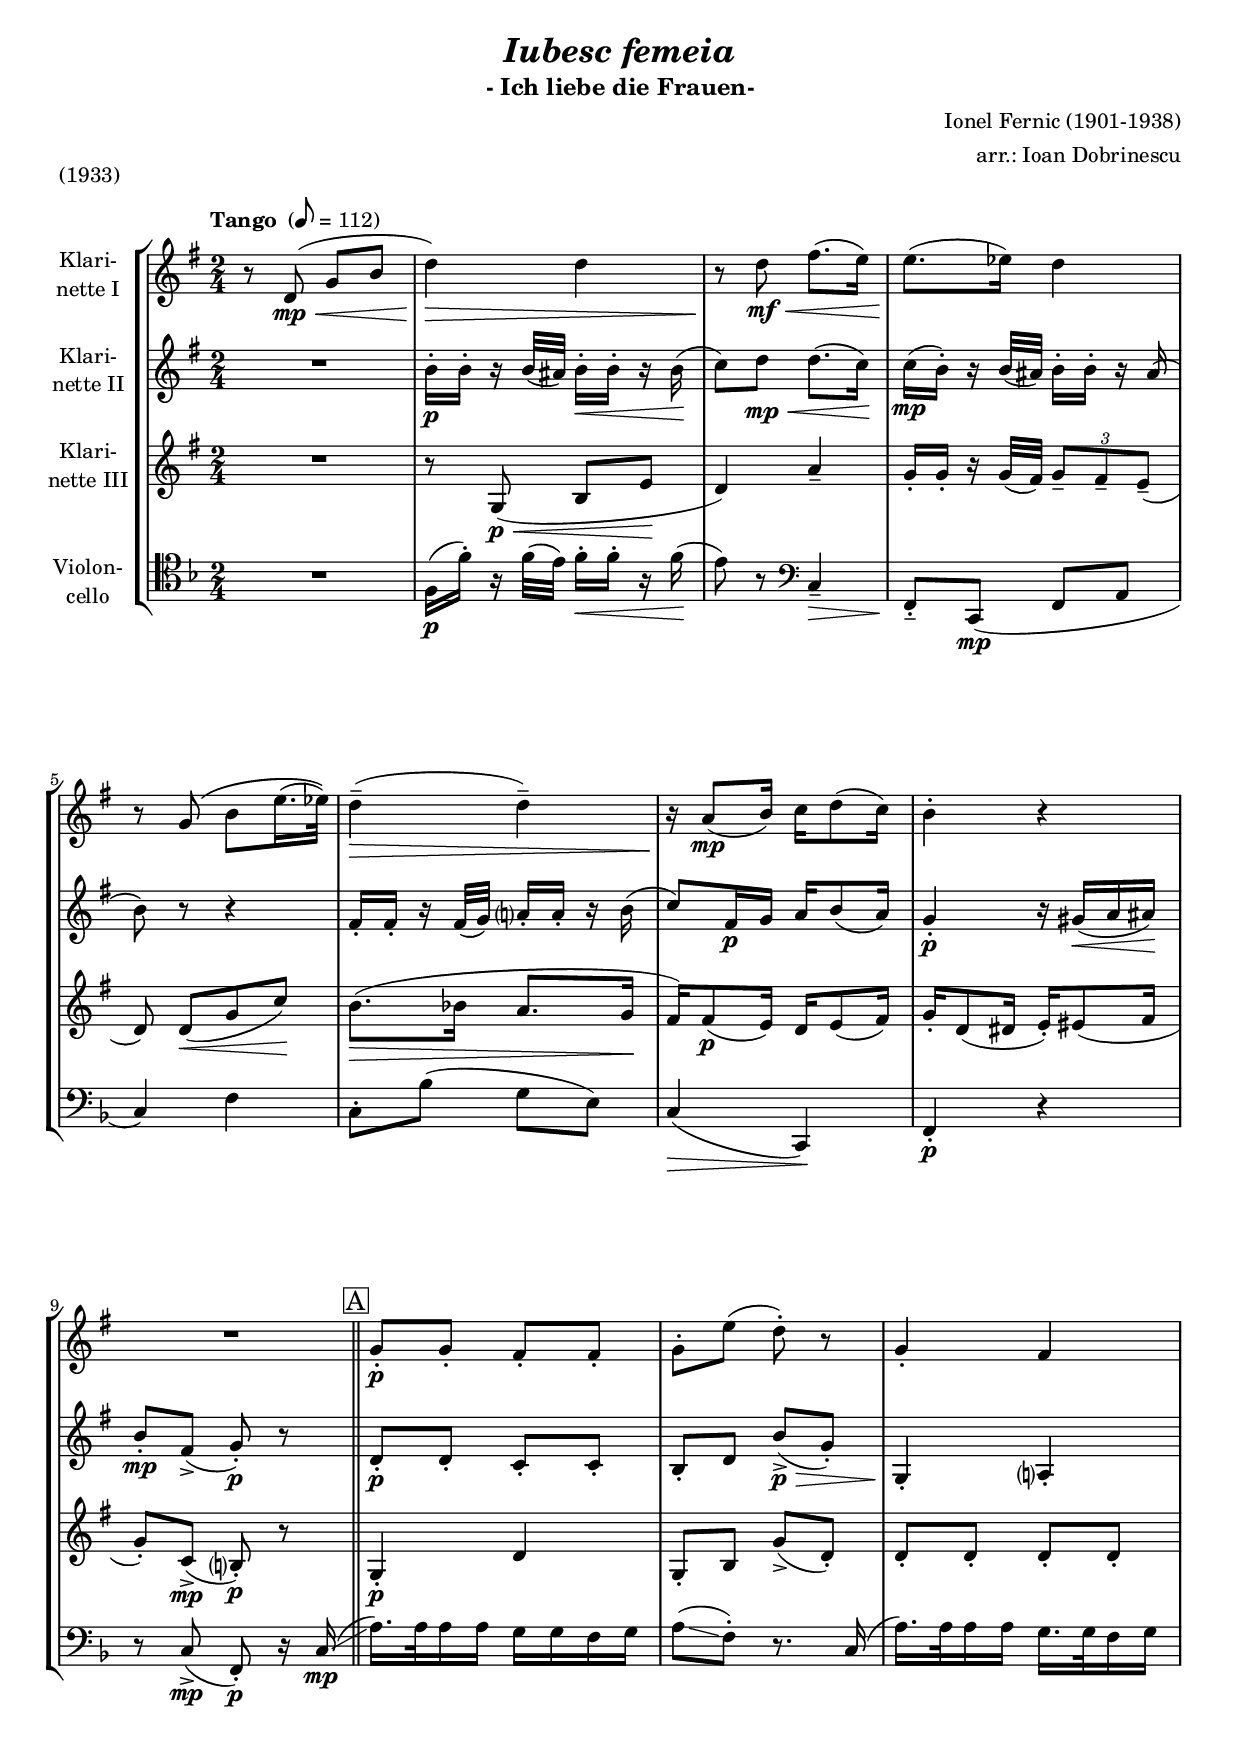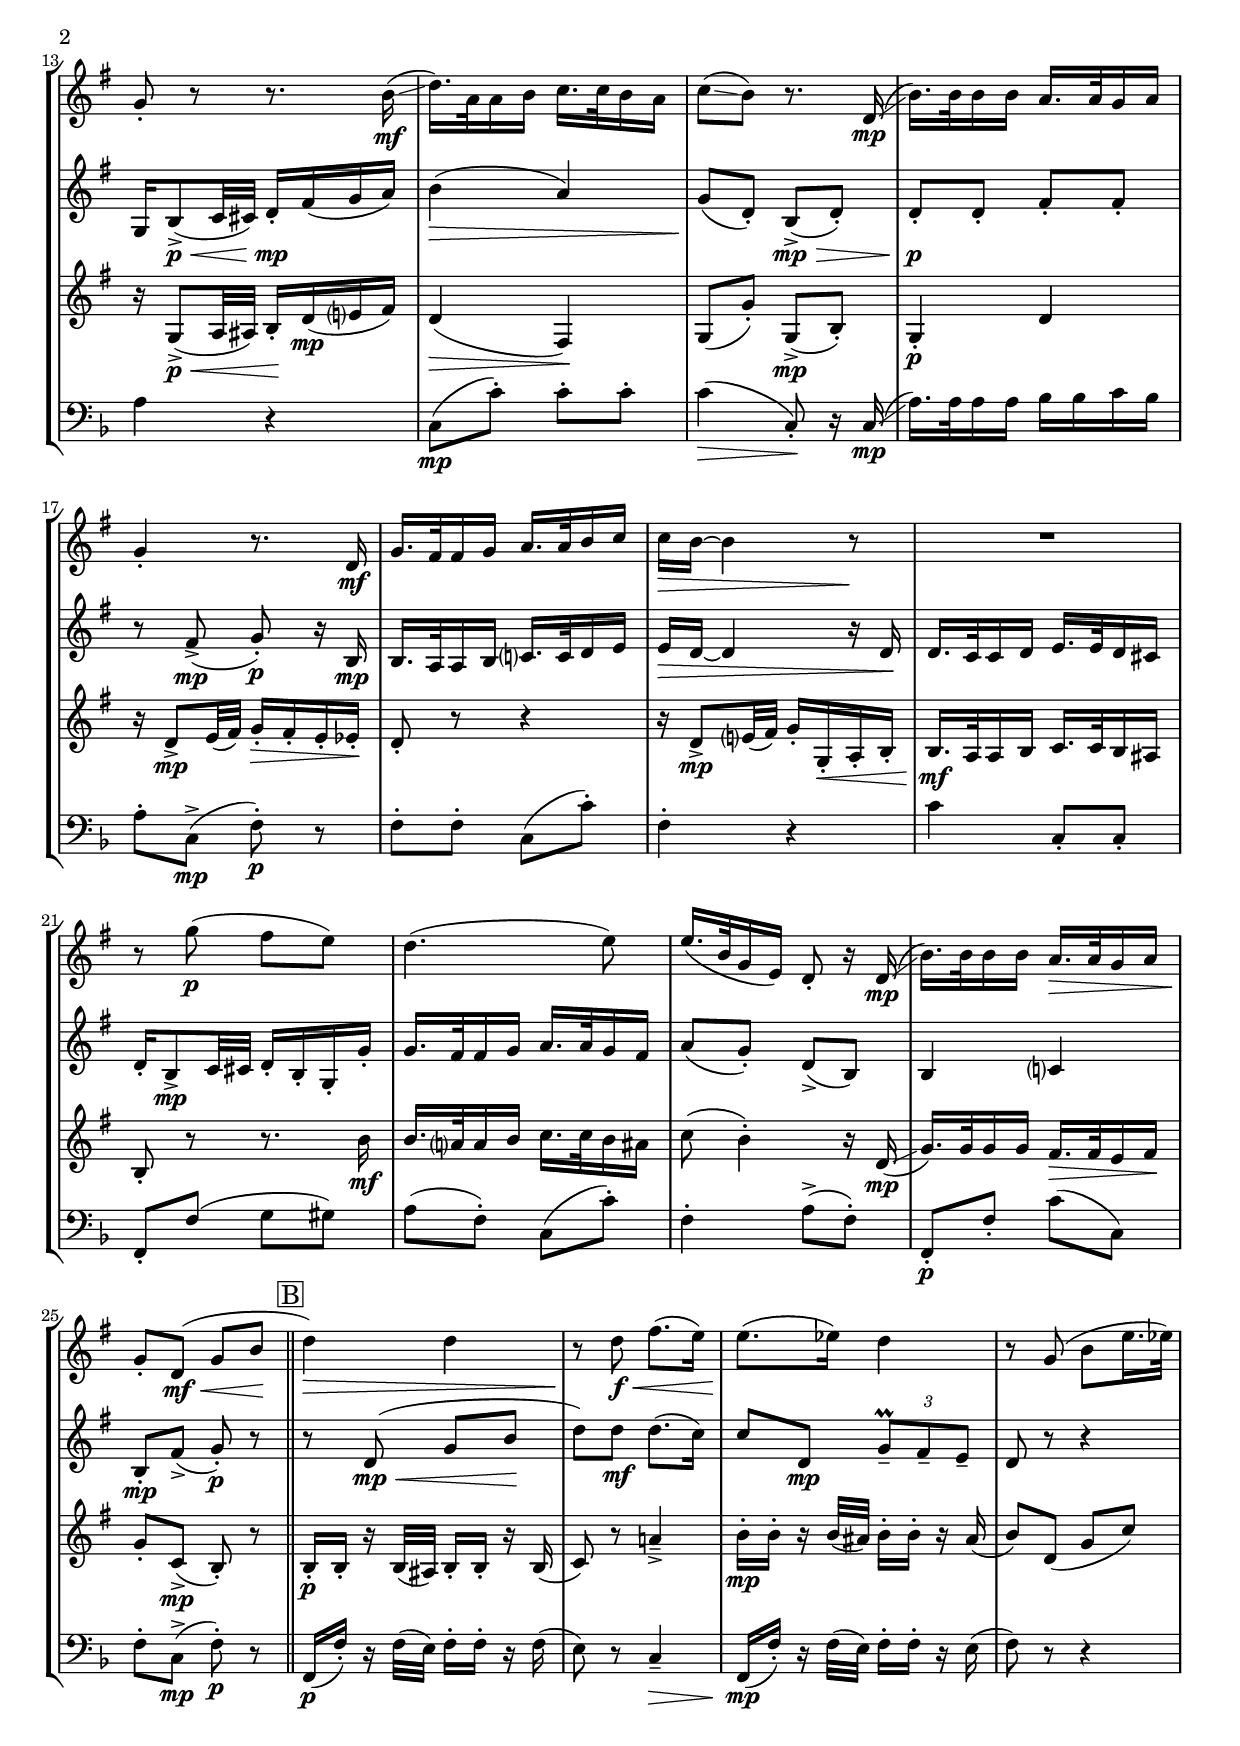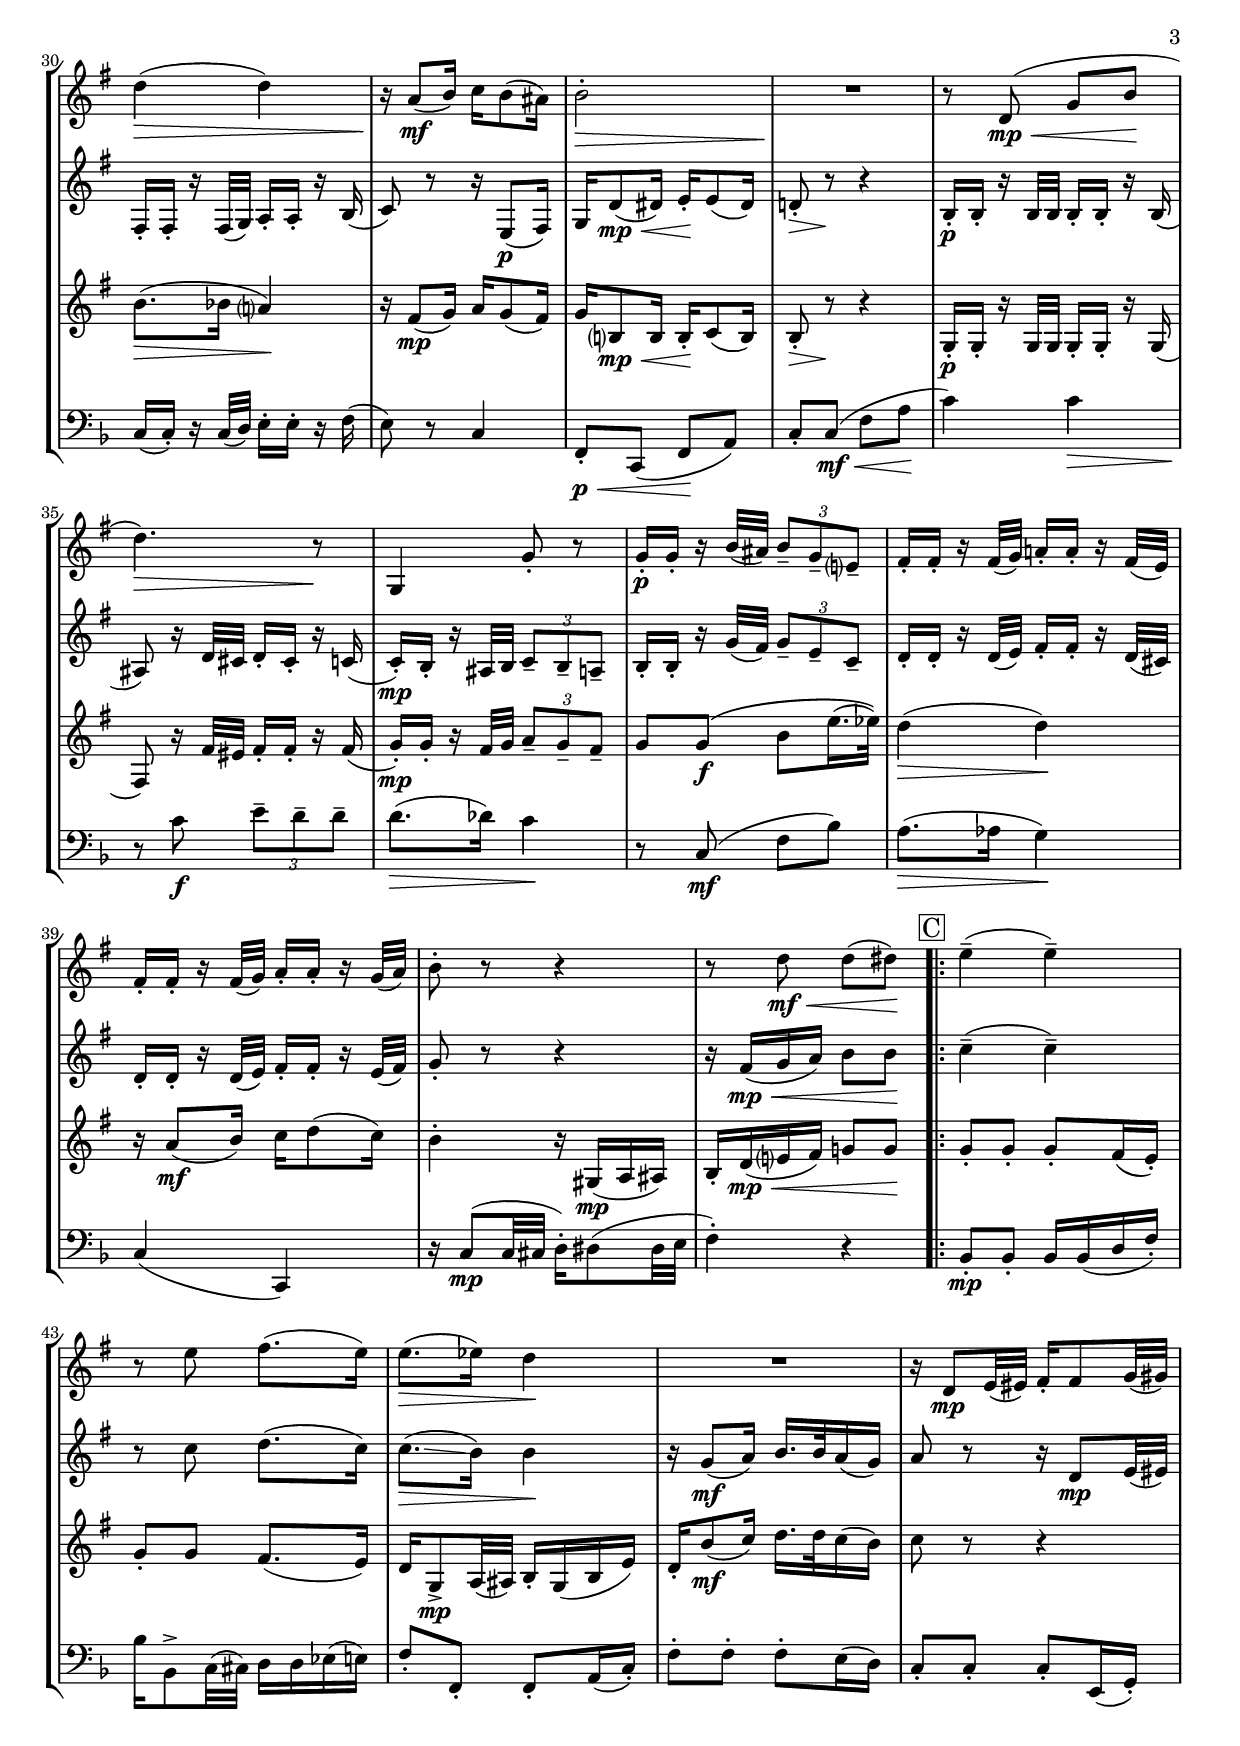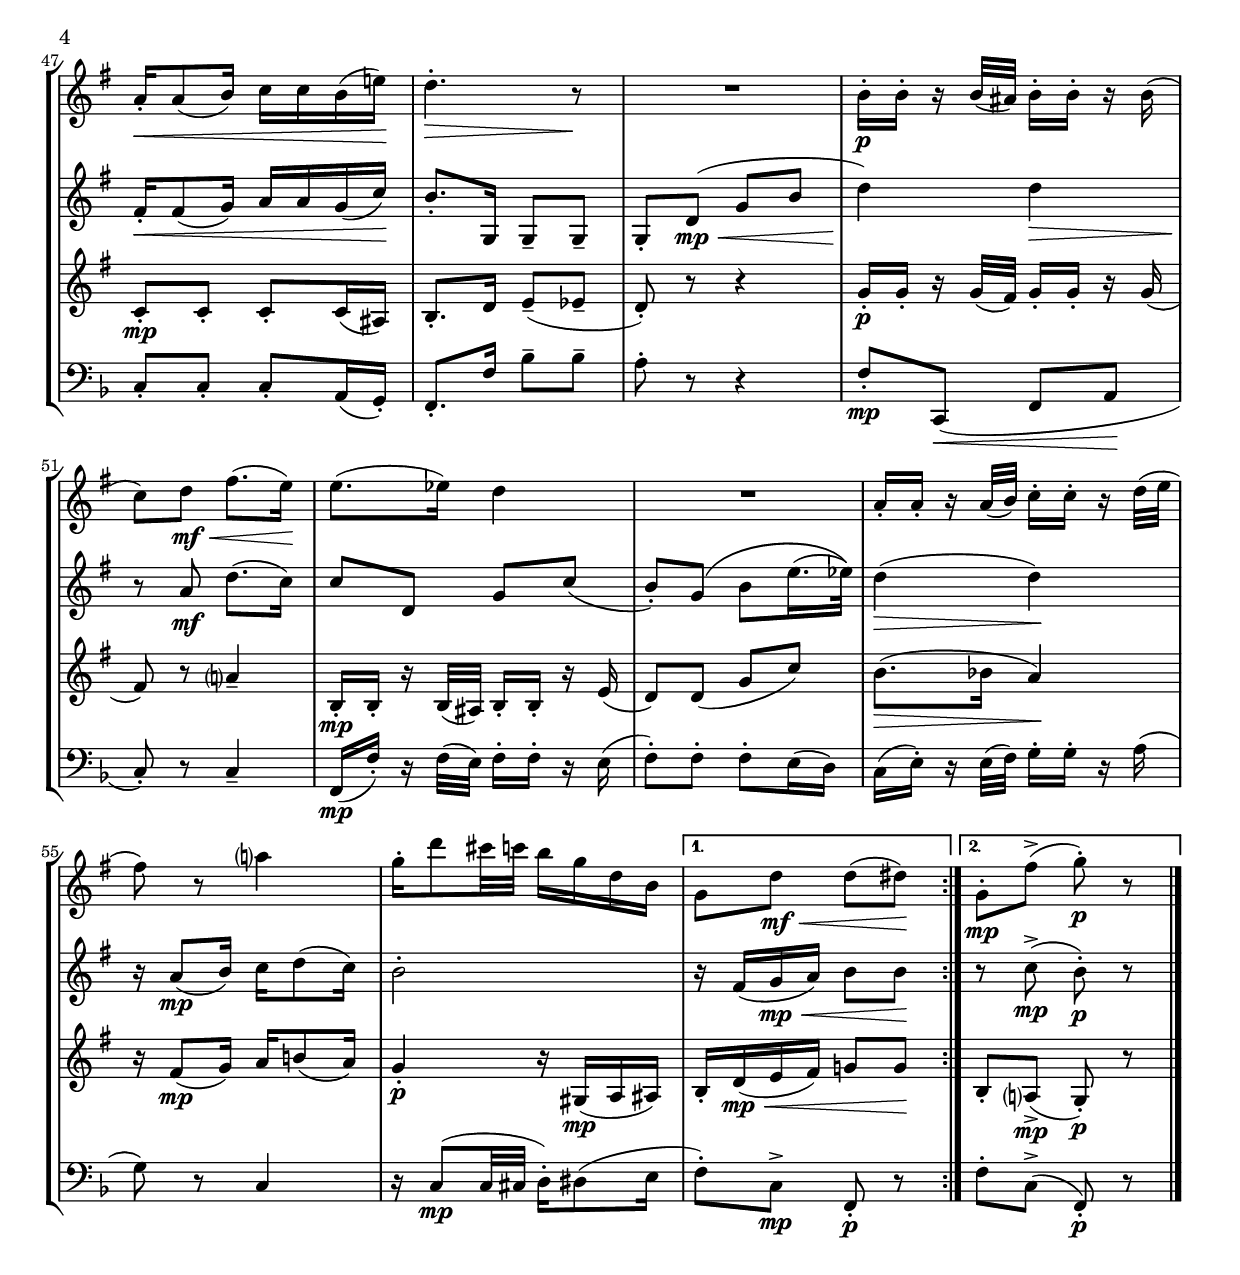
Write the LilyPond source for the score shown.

\version "2.18.2"
\include "deutsch.ly"

#(set-global-staff-size 18.37)

\header {
  title     = \markup \bold \italic "Iubesc femeia"
  subtitle  = "- Ich liebe die Frauen-"
  composer  = "Ionel Fernic (1901-1938)"
  arranger  = "arr.: Ioan Dobrinescu"
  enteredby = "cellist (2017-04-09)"
  piece     = "(1933)"
}

voiceconsts = {
  \key g \major
  \clef "treble"
  \time 2/4
  %\numericTimeSignature
  \compressFullBarRests
%  \set tupletSpannerDuration = #(ly:make-moment 1 8)
  \tempo "Tango " 8=112
}

mihi = "clarinet"
mist = "string ensemble 1"
%miba = "drawbar organ"
miba = "bassoon"

boxa = { \bar "||" \mark \markup \box "A" }
boxb = { \bar "||" \mark \markup \box "B" }
boxc = { \mark \markup \box "C" }

va = \relative c' {
  \voiceconsts

  r8 d(\mp\< g h
  d4)\!\> d
  r8\! d\mf\< fis8.( e16)
  e8.(\! es16) d4
  r8 g,\( h8 e16.( es32)\)
  d4(--\> d)--
  r16\! a8(\mp h16) c d8( c16)
  h4-. r
  R2 \boxa

  g8-.\p g-. fis-. fis-.
  g-. e'( d)-. r
  g,4-. fis
  g8-. r r8. h16(\glissando\mf
  d16.) a32 a16 h c16. c32 h16 a
  c8(\glissando h) r8. d,16(\glissando\mp
  h'16.) h32 h16 h a16. a32 g16 a

  g4-. r8. d16\mf
  g16. fis32 fis16 g a16. a32 h16 c
  c\> h~ h4 r8\!
  R2
  r8 g'(\p fis e)
  d4.( e8)
  e16.( h32 g16 e) d8-. r16 d(\glissando\mp

  h'16.) h32 h16 h a16.\> a32 g16 a
  g8-.\! d(\mf\< g h\! \boxb
  d4)\> d
  r8\! d\f\< fis8.( e16)
  e8.(\! es16) d4
  r8 g,( h e16. es32)
  d4(\> d)
  r16\! a8(\mf h16) c h8( ais16)

  h2-.\>
  R2\!
  r8 d,(\mp\< g h\!
  d4.)\> r8\!
  g,,4 g'8-. r
  g16-.\p g-. r h32( ais) \tuplet 3/2 4 { h8-- g-- e?-- }
  fis16-. fis-. r fis32( g) a!16-. a-. r16 fis32( e)

  fis16-. fis-. r fis32( g) a16-. a-. r16 g32( a)
  h8-. r r4
  r8 d\mf\< d( dis)\!
  \repeat volta 2 {
    \boxc
    e4(-- e)--
    r8 e fis8.( e16)
    e8.(\> es16) d4\!
    R2

    r16 d,8\mp e32( eis) fis16-. fis8 g32( gis)
    a16-.\< a8( h16) c c h( e!)\!
    d4.-.\> r8\!
    R2
    h16-.\p h-. r h32( ais) h16-. h-. r h(
    c8) d\mf\< fis8.( e16)\!

    e8.( es16) d4
    R2
    a16-. a-. r a32( h) c16-. c-. r d32( e
    fis8) r a?4
    g16-. d'8 cis32 c h16 g d h
  }
  \alternative {
    { g8 d'\mf\< d( dis)\! }
    { g,-.\mp fis'(-> g)-.\p r }
  } \bar "|."
}

vb = \relative c'' {
  \voiceconsts

  R2
  h16-.\p h-. r h32( ais) h16-.\< h-. r h(\!
  c8) d\mp\< d8.( c16)\!
  c(\mp h)-. r h32( ais) h16-. h-. r ais(
  h8) r r4
  fis16-. fis-. r fis32( g) a?16-. a-. r h(

  c8) fis,16\p g a h8( a16)
  g4-.\p r16 gis(\< a ais)\!
  h8-.\mp fis(-> g8)-.\p r \boxa
  d-.\p d-. c-. c-.
  h-. d h'(->\p\> g)-.
  g,4-.\! a?-.
  g16 h8(->\p\< c32 cis) d16-.\!\mp fis( g a)

  h4(\> a)
  g8(\! d)-. h(->\mp\> d)-.
  d-.\!\p d-. fis-. fis-.
  r fis(->\mp g)-.\p r16 h,\mp
  h16. a32 a16 h c?16. c32 d16 e
  e\> d~ d4 r16 d\!

  d16. c32 c16 d e16. e32 d16 cis
  d-. h8->\mp c32 cis d16-. h-. g-. g'-.
  g16. fis32 fis16 g a16. a32 g16 fis
  a8( g)-. d(-> h)
  h4 c?
  h8-.\mp fis'(-> g)-.\p r \boxb

  r d(\mp\< g h\!
  d) d\mf d8.( c16)
  c8 d,\mp \tuplet 3/2 4 { g--\prall fis-- e-- }
  d r r4
  fis,16-. fis-. r fis32( g) a16-. a-. r h(
  c8) r r16 e,8(\p fis16)
  g d'8(\mp\< dis16) e-.\! e8( dis16)

  d!8-.\> r\! r4
  h16-.\p h-. r h32 h h16-. h-. r h(
  ais8) r16 d32 cis d16-. cis-. r c(
  c)-.\mp h-. r ais32 h \tuplet 3/2 4 { c8-- h-- a!-- }

  h16-. h-. r g'32( fis) \tuplet 3/2 4 { g8-- e-- c-- }
  d16-. d-. r d32( e) fis16-. fis-. r d32( cis)
  d16-. d-. r d32( e) fis16-. fis-. r e32( fis)
  g8-. r r4
  r16 fis(\mp\< g a) h8 h\!
  
  \repeat volta 2 {
    \boxc
    c4(-- c)--
    r8 c d8.( c16)
    c8.(\glissando\> h16) h4\!
    r16 g8(\mf a16) h16. h32 a16( g)
    a8 r r16 d,8\mp e32( eis)
    fis16-.\< fis8( g16) a a g( c)\!
    h8.-. g,16 g8-- g--

    g-. d'(\mp\< g h
    d4)\! d\>
    r8\! a\mf d8.( c16)
    c8 d, g c(
    h)-. g\( h e16.( es32)\)

    d4(\> d)\!
    r16 a8(\mp h16) c d8( c16)
    h2-.
  }
  \alternative {
    { r16 fis( g\mp\< a) h8 h\! }
    { r c(->\mp h)-.\p r }
  } \bar "|."
}

vc = \relative c' {
  \voiceconsts

  R2
  r8 g(\p\< h e\!
  d4) a'--
  g16-. g-. r g32( fis) \tuplet 3/2 4 { g8-- fis-- e(-- }
  d) d[(\< g c)]\!
  h8.(\> b16 a8. g16\!
  fis16) fis8(\p e16) d e8( fis16)

  g-. d8( dis16 e)-. eis8( fis16
  g8)-. c,(->\mp h?)-.\p r \boxa
  g4-.\p d'
  g,8-. h g'(-> d)-.
  d-. d-. d-. d-.
  r16 g,8(->\p\< a32 ais) h16-.\! d(\mp e? fis)
  d4(\> fis,)\!
  g8( g')-. g,(->\mp h)-.

  g4-.\p d'
  r16 d8->\mp e32( fis) g16-.\> fis-. e-. es-.\!
  d8-. r r4
  r16 d8->\mp e?32( fis) g16-. g,-.\< a-. h-.
  h16.\!\mf a32 a16 h c16. c32 h16 ais

  h8-. r r8. h'16\mf
  h16. a?32 a16 h c16. c32 h16 ais
  c8( h4)-. r16 d,(\glissando\mp
  g16.) g32 g16 g fis16.\> fis32 e16 fis\!
  g8-. c,(->\mp h8)-. r \boxb

  h16-.\p h-. r h32( ais) h16-. h-. r h(
  c8) r a'!4--->
  h16-.\mp h-. r h32( ais) h16-. h-. r ais(
  h8) d,( g c)
  h8.(\> b16 a?4)\!
  r16 fis8(\mp g16) a g8( fis16)

  g h,?8\mp\< h16 h-.\! c8( h16)
  h8-.\> r\! r4
  g16-.\p g-. r g32 g g16-. g-. r g(
  fis8) r16 fis'32 eis fis16-. fis-. r fis(

  g)-.\mp g-. r fis32 g \tuplet 3/2 4 { a8-- g-- fis-- }
  g g\(\f h e16.( es32)\)
  d4(\> d)\!
  r16 a8(\mf h16) c d8( c16)
  h4-. r16 gis,(\mp a ais)
  h-. d(\mp\< e? fis) g!8 g\!

  \repeat volta 2 {
    \boxc
    g-. g-. g-. fis16( e)-.
    g8-. g fis8.( e16)
    d g,8->\mp a32( ais) h16-. g( h e)
    d-. h'8(\mf c16) d16. d32 c16( h)
    c8 r r4
    c,8-.\mp c-. c-. c16( ais)
    h8.-. d16 e8(-- es--

    d)-. r r4
    g16-.\p g-. r g32( fis) g16-. g-. r g(
    fis8) r a?4--
    h,16-.\mp h-. r h32( ais) h16-. h-. r e(

    d8) d( g c)
    h8.(\> b16 a4)\!
    r16 fis8(\mp g16) a h!8( a16)
    g4-.\p r16 gis,(\mp a ais)
  }
  \alternative {
    { h-. d(\mp\< e fis) g!8 g\! }
    { h,-. a?(->\mp g)-.\p r }
  } \bar "|."
}

vd = \relative c' {
  \voiceconsts
  \clef "tenor"
  
  R2
  g16(\p g')-. r g32( fis) g16-.\< g-. r g(\!
  fis8) r \clef "bass" d,4--\>
  g,8---.\! d(\mp g h
  d4) g
  d8-. c'( a fis)
  d4(\> d,)\!
  g-.\p r

  r8 d'->(\mp g,)-.\p r16 d'(\glissando\mp \boxa
  h'16.) h32 h16 h a a g a
  h8(\glissando g)-. r8. d16(
  h'16.) h32 h16 h a16. a32 g16 a
  h4 r
  d,8(\mp d')-. d-. d-.
  d4(\> d,8)-.\! r16 d(\glissando\mp

  h'16.) h32 h16 h c c d c
  h8-. d,(->\mp g)-.\p r
  g-. g-. d( d')-.
  g,4-. r
  d' d,8-. d-.
  g,-. g'( a ais)
  h( g)-. d( d')-.
  g,4-. h8(-> g)-.

  g,-.\p g'-. d'( d,)
  g-. d(->\mp g)-.\p r \boxb
  g,16(\p g')-. r g32( fis) g16-. g-. r g(
  fis8) r d4--\>
  g,16(\!\mp g')-. r g32( fis) g16-. g-. r fis(
  g8) r r4

  d16( d)-. r d32( e) fis16-. fis-. r g(
  fis8) r d4
  g,8-.\p\< d( g\! h)
  d-. d(\mf\< g h\!
  d4) d\>
  r8\! d\f \tuplet 3/2 4 { fis-- e-- e-- }

  e8.(\> es16) d4\!
  r8 d,(\mf g c)
  h8.(\> b16 a4)\!
  d,( d,)
  r16 d'8(\mp d32 dis e16)-. eis8( eis32 fis
  g4)-. r

  \repeat volta 2 {
    \boxc
    c,8-.\mp c-. c16 c( e g)-.
    c c,8-> d32( dis) e16 e f( fis)
    g8-. g,-. g-. h16( d)-.
    g8-. g-. g-. fis16( e)
    d8-. d-. d-. fis,16( a)-.
    d8-. d-. d-. h16( a)-.

    g8.-. g'16 c8-- c--
    h-. r r4
    g8-.\mp d,(\< g h\!
    d)-. r d4--
    g,16(\mp g')-. r g32( fis) g16-. g-. r fis(
    g8)-. g-. g-. fis16( e)

    d( fis)-. r fis32( g) a16-. a-. r h(
    a8) r d,4
    r16 d8(\mp d32 dis e16)-. eis8( fis16
  }
  \alternative {
    { g8)-. d->\mp g,-.\p r }
    { g'-. d(-> g,)-.\p r }
  } \bar "|."
}


music = \new StaffGroup <<
      \new Staff {
        \set Staff.midiInstrument = \mihi
        \set Staff.instrumentName = \markup \center-column { "Klari-" "nette I" }
        \transpose g g { \va }
      }

      \new Staff {
        \set Staff.midiInstrument = \mihi
        \set Staff.instrumentName = \markup \center-column { "Klari-" "nette II" }
        \transpose g g { \vb }
      }

      \new Staff {
        \set Staff.midiInstrument = \mihi
        \set Staff.instrumentName = \markup \center-column { "Klari-" "nette III" }
        \transpose g g { \vc }
      }

      \new Staff {
        \set Staff.midiInstrument = \miba
        \set Staff.instrumentName = \markup \center-column { "Violon-" "cello" }
        \transpose g f { \vd }
      }
>>

\book {
  \score {
   \music
    \layout {}
  }

  \score {
    \unfoldRepeats \music

    \midi {
      \context {
        \Score
      }
    }
  }
}
